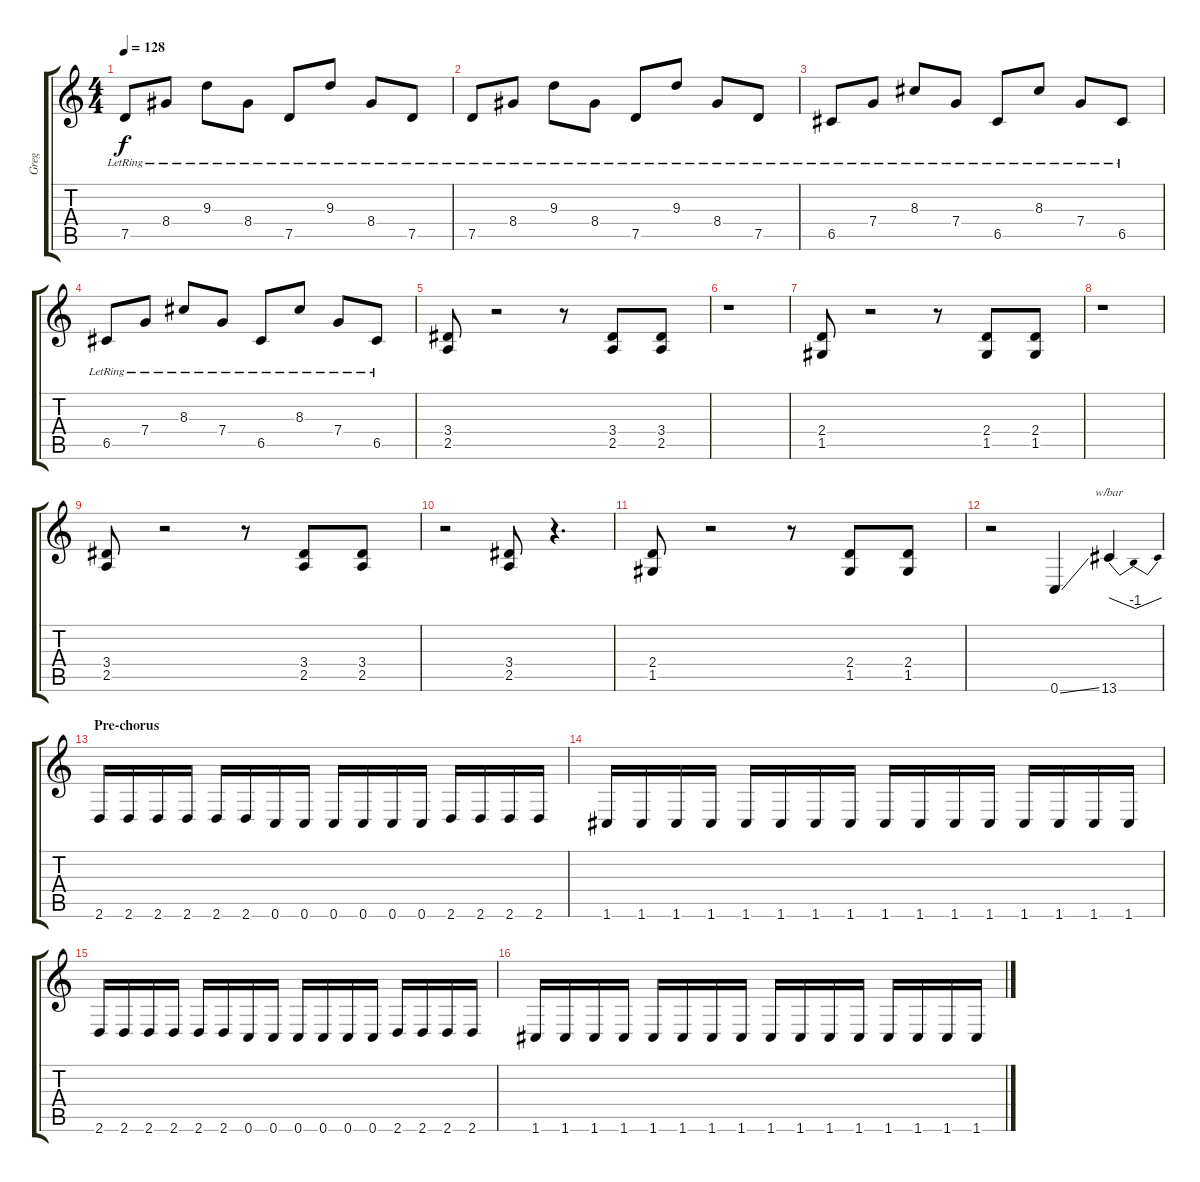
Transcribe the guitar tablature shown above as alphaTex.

\track ("Greg" "Greg") {instrument distortionguitar}
\staff {score tabs}
\tuning (D4 A3 F3 C3 G2 C2) {hide}
\ts (4 4)
\tempo 128
\clef g2
\ks c
7.5{lr}.8{dy f} 8.4{lr}.8 9.3{lr}.8 8.4{lr}.8 7.5{lr}.8 9.3{lr}.8 8.4{lr}.8 7.5{lr}.8 |
7.5{lr}.8 8.4{lr}.8 9.3{lr}.8 8.4{lr}.8 7.5{lr}.8 9.3{lr}.8 8.4{lr}.8 7.5{lr}.8 |
6.5{lr}.8 7.4{lr}.8 8.3{lr}.8 7.4{lr}.8 6.5{lr}.8 8.3{lr}.8 7.4{lr}.8 6.5{lr}.8 |
6.5{lr}.8 7.4{lr}.8 8.3{lr}.8 7.4{lr}.8 6.5{lr}.8 8.3{lr}.8 7.4{lr}.8 6.5{lr}.8 |
(3.4 2.5).8{instrument distortionguitar} r.2 r.8 (3.4 2.5).8 (3.4 2.5).8 |
r.1 |
(2.4 1.5).8 r.2 r.8 (2.4 1.5).8 (2.4 1.5).8 |
r.1 |
(3.4 2.5).8 r.2 r.8 (3.4 2.5).8 (3.4 2.5).8 |
r.2 (3.4 2.5).8 r.4{d} |
(2.4 1.5).8 r.2 r.8 (2.4 1.5).8 (2.4 1.5).8 |
r.2 0.6{ss}.4 13.6.4{tbe (dip default 0 0 30 -4 60 0)} |
\section ("" "Pre-chorus")
2.6.16 2.6.16 2.6.16 2.6.16 2.6.16 2.6.16 0.6.16 0.6.16 0.6.16 0.6.16 0.6.16 0.6.16 2.6.16 2.6.16 2.6.16 2.6.16 |
1.6.16 1.6.16 1.6.16 1.6.16 1.6.16 1.6.16 1.6.16 1.6.16 1.6.16 1.6.16 1.6.16 1.6.16 1.6.16 1.6.16 1.6.16 1.6.16 |
2.6.16 2.6.16 2.6.16 2.6.16 2.6.16 2.6.16 0.6.16 0.6.16 0.6.16 0.6.16 0.6.16 0.6.16 2.6.16 2.6.16 2.6.16 2.6.16 |
1.6.16 1.6.16 1.6.16 1.6.16 1.6.16 1.6.16 1.6.16 1.6.16 1.6.16 1.6.16 1.6.16 1.6.16 1.6.16 1.6.16 1.6.16 1.6.16
